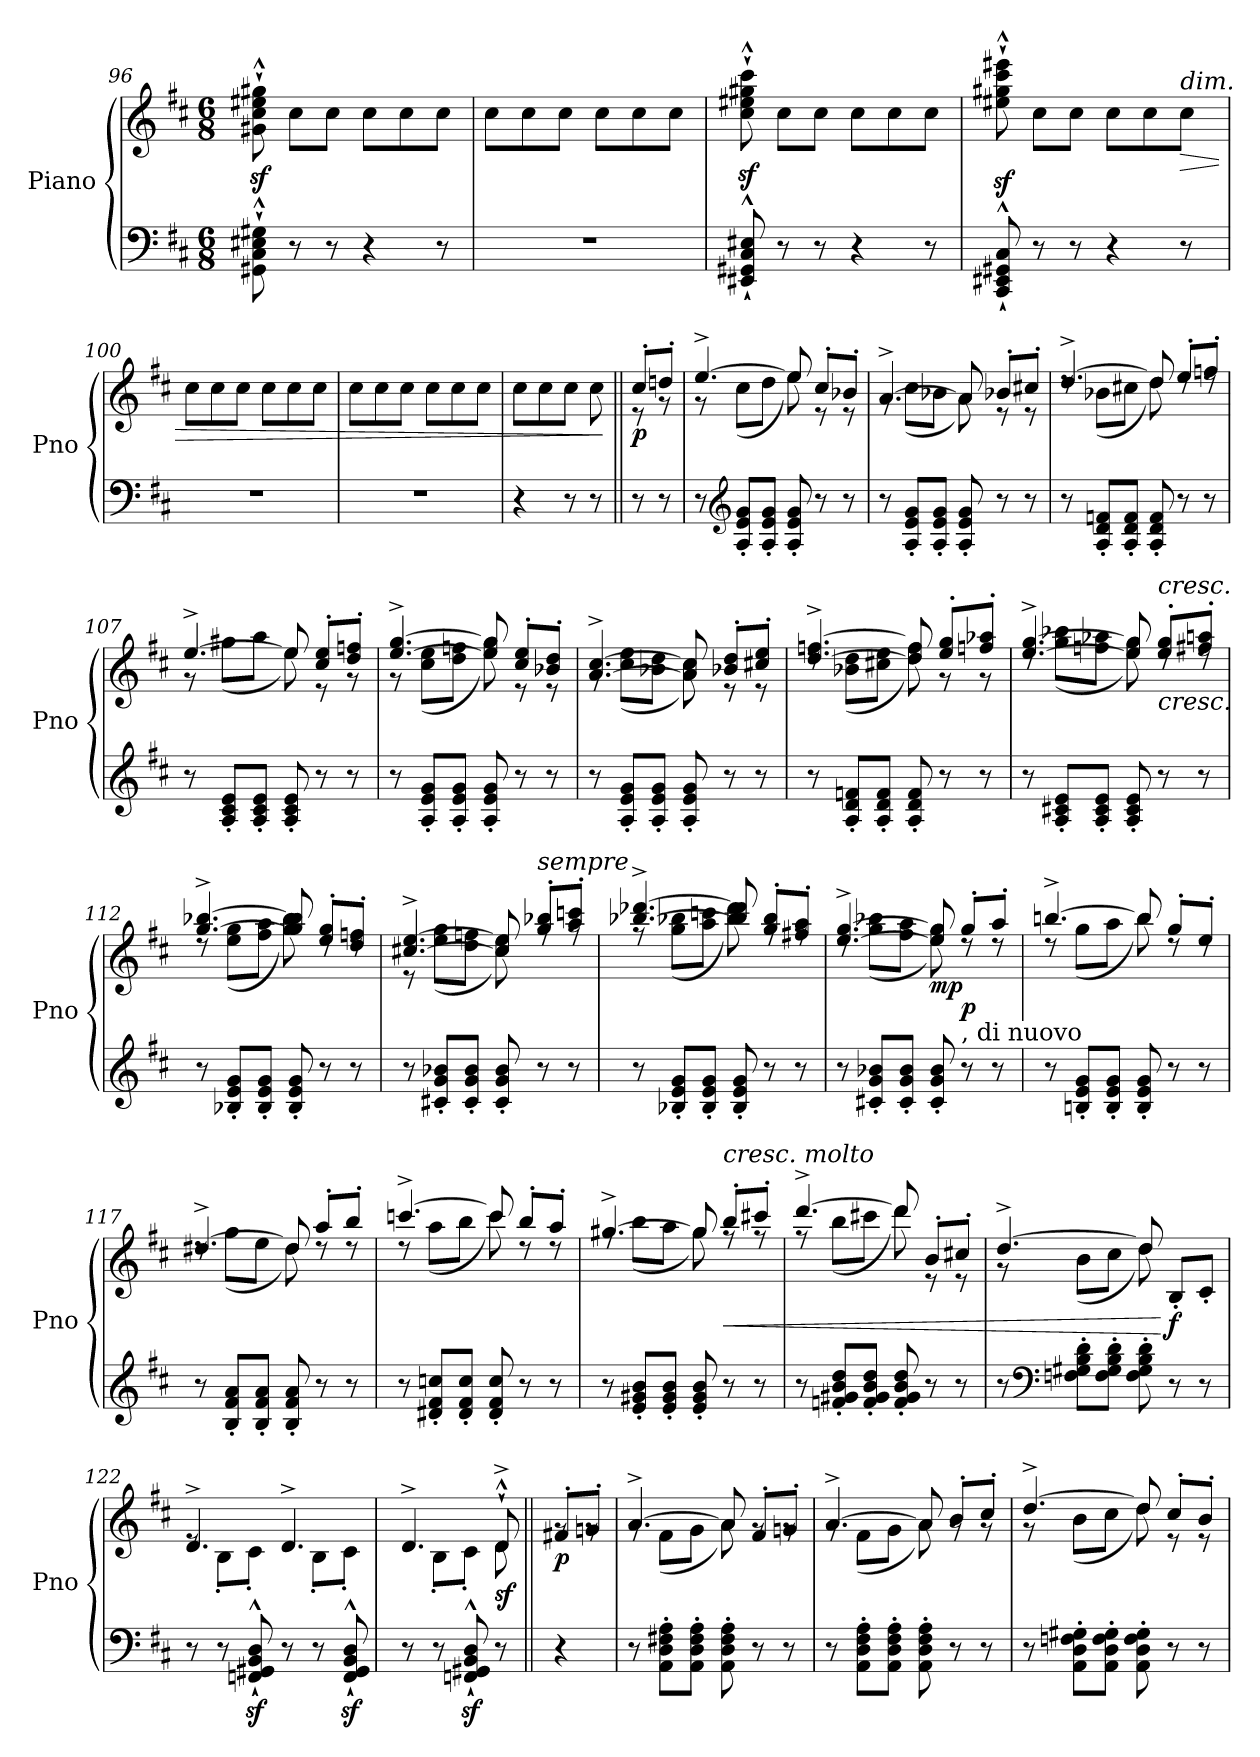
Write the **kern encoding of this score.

**kern	**kern	**dynam
*part1	*part1	*part1
*staff2	*staff1	*staff1/2
*I"Piano	*	*
*I'Pno	*	*
!!LO:LB:g=z
*clefF4	*clefG2	*
*k[f#c#]	*k[f#c#]	*
*M6/8	*M6/8	*
=96	=96	=96
8GG#X\`^^ 8C#\`^^ 8E#X\`^^ 8G#X\`^^	8g#X\z<`^^ 8cc#\z<`^^ 8ee#X\z<`^^ 8gg#X\z<`^^	.
8r	8cc#\L	.
8r	8cc#\J	.
4r	8cc#\L	.
.	8cc#\	.
8r	8cc#\J	.
=97	=97	=97
2.r	8cc#\L	.
.	8cc#\	.
.	8cc#\J	.
.	8cc#\L	.
.	8cc#\	.
.	8cc#\J	.
=98	=98	=98
8EE#X/`^^ 8GG#X/`^^ 8C#/`^^ 8E#X/`^^	8cc#\z<`^^ 8ee#X\z<`^^ 8gg#X\z<`^^ 8ccc#\z<`^^	.
8r	8cc#\L	.
8r	8cc#\J	.
4r	8cc#\L	.
.	8cc#\	.
8r	8cc#\J	.
=99	=99	=99
8CC#/`^^ 8EE#X/`^^ 8GG#X/`^^ 8C#/`^^	8ee#X\z<`^^ 8gg#X\z<`^^ 8ccc#\z<`^^ 8eee#X\z<`^^	.
8r	8cc#\L	.
8r	8cc#\J	.
4r	8cc#\L	.
.	8cc#\	.
!	!LO:TX:a:i:t=dim.	!
!	!	!LO:HP:b
8r	8cc#\J	>
=100	=100	=100
2.r	8cc#\L	.
.	8cc#\	.
.	8cc#\J	.
.	8cc#\L	.
.	8cc#\	.
.	8cc#\J	.
=101	=101	=101
2.r	8cc#\L	.
.	8cc#\	.
.	8cc#\J	.
.	8cc#\L	.
.	8cc#\	.
.	8cc#\J	.
=102	=102	=102
4r	8cc#\L	.
.	8cc#\	.
8r	8cc#\J	.
8r	8cc#\	.
.	.	]
=103||	=103||	=103||
*	*^	*
!	!	!	!LO:DY:b
8r	8cc#'/L	8r	p
8r	8ddn'/J	8r	.
!!LO:LB:g=z	!!
=104	=104	=104	=104
8r	[4.ee^/	8r	.
*clefG2	*	*	*
8A/' 8e/' 8g/'L	.	(8cc#\L	.
8A/' 8e/' 8g/'J	.	8dd\J	.
8A/' 8e/' 8g/'	8ee/]	8ee\)	.
8r	8cc#'/L	8r	.
8r	8b-X'/J	8r	.
=105	=105	=105	=105
8r	[4.a^/	8rg	.
8A/' 8e/' 8g/'L	.	(8cc#\L	.
8A/' 8e/' 8g/'J	.	8b-X\J	.
8A/' 8e/' 8g/'	8a/]	8a\)	.
8r	8b-X'/L	8r	.
8r	8cc#X'/J	8r	.
=106	=106	=106	=106
8r	[4.dd^/	8rdd	.
8A/' 8d/' 8fn/'L	.	(8b-X\L	.
8A/' 8d/' 8f/'J	.	8cc#X\J	.
8A/' 8d/' 8f/'	8dd/]	8dd\)	.
8r	8ee'/L	8rdd	.
8r	8ffn'/J	8rdd	.
=107	=107	=107	=107
8r	[4.ee^/	8r	.
8A/' 8c#/' 8e/'L	.	(8gg#X\L	.
8A/' 8c#/' 8e/'J	.	8aa\J	.
8A/' 8c#/' 8e/'	8ee/]	8ee\)	.
8r	8cc#/' 8ee/'L	8r	.
8r	8dd/' 8ffn/'J	8r	.
=108	=108	=108	=108
8r	[4.ee/^ [4.gg/^	8r	.
8A/' 8e/' 8g/'L	.	(8cc#\ 8ee\L	.
8A/' 8e/' 8g/'J	.	8dd\ 8ffn\J	.
8A/' 8e/' 8g/'	8ee/] 8gg/]	8ee\ 8gg\)	.
8r	8cc#/' 8ee/'L	8r	.
8r	8b-X/' 8dd/'J	8r	.
!!LO:LB:g=z	!!
=109	=109	=109	=109
8r	[4.a/^ [4.cc#/^	8rg	.
8A/' 8e/' 8g/'L	.	(8cc#\ 8ee\L	.
8A/' 8e/' 8g/'J	.	8b-X\ 8dd\J	.
8A/' 8e/' 8g/'	8a/] 8cc#/]	8a\ 8cc#\)	.
8r	8b-X/' 8dd/'L	8r	.
8r	8cc#X/' 8ee/'J	8r	.
=110	=110	=110	=110
8r	[4.dd/^ [4.ffn/^	8rdd	.
8A/' 8d/' 8fn/'L	.	(8b-X\ 8dd\L	.
8A/' 8d/' 8f/'J	.	8cc#X\ 8ee\J	.
8A/' 8d/' 8f/'	8dd/] 8ff/]	8dd\ 8ff\)	.
8r	8ee/' 8gg/'L	8r	.
8r	8ffn/' 8aa-X/'J	8r	.
=111	=111	=111	=111
8r	[4.ee/^ [4.gg/^	8rdd	.
8A/' 8c#X/' 8e/'L	.	(8gg\ 8bb-X\L	.
8A/' 8c#/' 8e/'J	.	8ffn\ 8aa-X\J	.
8A/' 8c#/' 8e/'	8ee/] 8gg/]	8ee\ 8gg\)	.
!	!LO:TX:a:i:t=cresc.	!	!
!	!	!	!LO:HP:b
8r	8ee/' 8gg/'L	8rdd	<
8r	8ff#X/' 8aan/'J	8rdd	.
=112	=112	=112	=112
8r	[4.gg/^ [4.bb-X/^	8rdd	.
8B-X/' 8e/' 8g/'L	.	(8ee\ 8gg\L	.
8B-/' 8e/' 8g/'J	.	8ff#\ 8aa\J	.
8B-/' 8e/' 8g/'	8gg/] 8bb-/]	8gg\ 8bb-\)	.
8r	8ee/' 8gg/'L	8rdd	.
8r	8dd/' 8ffn/'J	8rdd	.
=113	=113	=113	=113
8r	[4.cc#X/^ [4.ee/^	8r	.
8c#X/' 8g/' 8b-X/'L	.	(8ee\ 8gg\L	.
8c#/' 8g/' 8b-/'J	.	8dd\ 8ffn\J	.
8c#/' 8g/' 8b-/'	8cc#/] 8ee/]	8cc#\ 8ee\)	.
!	!LO:TX:a:i:t=sempre	!	!
8r	8gg/' 8bb-X/'L	8rff	.
8r	8aa/' 8cccn/'J	8rff	.
!!LO:LB:g=z	!!
=114	=114	=114	=114
8r	[4.bb-X/^ [4.ddd-X/^	8rff	.
8B-X/' 8e/' 8g/'L	.	(8gg\ 8bb-X\L	.
8B-/' 8e/' 8g/'J	.	8aa\ 8cccn\J	.
8B-/' 8e/' 8g/'	8bb-/] 8ddd-/]	8bb-\ 8ddd-\)	.
8r	8gg/' 8bb-/'L	8rff	.
8r	8ff#X/' 8aa/'J	8rff	.
=115	=115	=115	=115
8r	[4.ee/^ [4.gg/^	8rdd	.
8c#X/' 8g/' 8b-X/'L	.	(8gg\ 8bb-X\L	.
8c#/' 8g/' 8b-/'J	.	8ff#\ 8aa\J	.
!	!	!	!LO:DY:b
8c#/' 8g/' 8b-/'	8ee/] 8gg/]	8ee\ 8gg\)	mp
!	!LO:TX:b:t=, di nuovo	!	!
!	!	!	!LO:DY:n=1:b
8r	8gg'/L	8rdd	[ p
8r	8aa'/J	8rdd	.
=116	=116	=116	=116
8r	[4.bbn^/	8rdd	.
8Bn/' 8e/' 8g/'L	.	(8gg\L	.
8B/' 8e/' 8g/'J	.	8aa\J	.
8B/' 8e/' 8g/'	8bb/]	8bb\)	.
8r	8gg'/L	8rdd	.
8r	8ee'/J	8rdd	.
=117	=117	=117	=117
8r	[4.dd#X^/	8rdd	.
8B/' 8f#/' 8a/'L	.	(8gg\L	.
8B/' 8f#/' 8a/'J	.	8ee\J	.
8B/' 8f#/' 8a/'	8dd#/]	8dd#\)	.
8r	8aa'/L	8rdd	.
8r	8bb'/J	8rdd	.
=118	=118	=118	=118
8r	[4.cccn^/	8rdd	.
8d#X/' 8f#/' 8ccn/'L	.	(8aa\L	.
8d#/' 8f#/' 8cc/'J	.	8bb\J	.
8d#/' 8f#/' 8cc/'	8ccc/]	8ccc\)	.
8r	8bb'/L	8rdd	.
8r	8aa'/J	8rdd	.
!!LO:PB:g=z	!!
=119	=119	=119	=119
8r	[4.gg#X^/	8rff	.
8e/' 8g#X/' 8b/'L	.	(8bb\L	.
8e/' 8g#/' 8b/'J	.	8aa\J	.
8e/' 8g#/' 8b/'	8gg#/]	8gg#\)	.
!	!LO:TX:a:i:t=cresc. molto	!	!
!	!	!	!LO:HP:b
8r	8bb'/L	8rff	<
8r	8ccc#X'/J	8rff	.
=120	=120	=120	=120
8r	[4.ddd^/	8rff	.
8fn/' 8g#X/' 8b/' 8dd/'L	.	(8bb\L	.
8f/' 8g#/' 8b/' 8dd/'J	.	8ccc#X\J	.
8f/' 8g#/' 8b/' 8dd/'	8ddd/]	8ddd\)	.
8r	8b'/L	8r	.
8r	8cc#X'/J	8r	.
=121	=121	=121	=121
8r	[4.dd^/	8r	.
*clefF4	*	*	*
8Fn\' 8G#X\' 8B\' 8d\'L	.	(8b\L	.
8F\' 8G#\' 8B\' 8d\'J	.	8cc#\J	.
8F\' 8G#\' 8B\' 8d\'	8dd/]	8dd\)	.
!	!	!	!LO:DY:n=1:b
8r	8B'/L	4ryy	[ f
8r	8c#'/J	.	.
=122	=122	=122	=122
8r	4.d^/	8re	.
8r	.	8B'\L	.
8FFn/z<`^^ 8GG#X/z<`^^ 8BB/z<`^^ 8D/z<`^^	.	8c#'\J	.
8r	4.d^/	8d\yy	.
8r	.	8B'\L	.
8FF/z<`^^ 8GG#/z<`^^ 8BB/z<`^^ 8D/z<`^^	.	8c#'\J	.
=123	=123	=123	=123
8r	4.d^/	8d\yy	.
8r	.	8B'\L	.
8FFn/z<`^^ 8GG#X/z<`^^ 8BB/z<`^^ 8D/z<`^^	.	8c#'\J	.
!	!	!	!LO:DY:b
8r	8d`^^^/	8d\	sf
!!LO:LB:g=z	!!
=124||	=124||	=124||	=124||
!	!	!	!LO:DY:b
4r	8f#X'/L	8rg	p
.	8gn'/J	8rg	.
=125	=125	=125	=125
8r	[4.a^/	8rg	.
8AA\' 8D\' 8F#X\' 8A\'L	.	(8f#\L	.
8AA\' 8D\' 8F#\' 8A\'J	.	8g\J	.
8AA\' 8D\' 8F#\' 8A\'	8a/]	8a\)	.
8r	8f#'/L	8rg	.
8r	8gn'/J	8rg	.
=126	=126	=126	=126
8r	[4.a^/	8rg	.
8AA\' 8D\' 8F#\' 8A\'L	.	(8f#\L	.
8AA\' 8D\' 8F#\' 8A\'J	.	8g\J	.
8AA\' 8D\' 8F#\' 8A\'	8a/]	8a\)	.
8r	8b'/L	8rg	.
8r	8cc#'/J	8rg	.
=127	=127	=127	=127
8r	[4.dd^/	8r	.
8AA\' 8D\' 8Fn\' 8G#X\'L	.	(8b\L	.
8AA\' 8D\' 8F\' 8G#\'J	.	8cc#\J	.
8AA\' 8D\' 8F\' 8G#\'	8dd/]	8dd\)	.
8r	8cc#'/L	8r	.
8r	8b'/J	8r	.
*	*v	*v	*
=	=	=
*-	*-	*-
